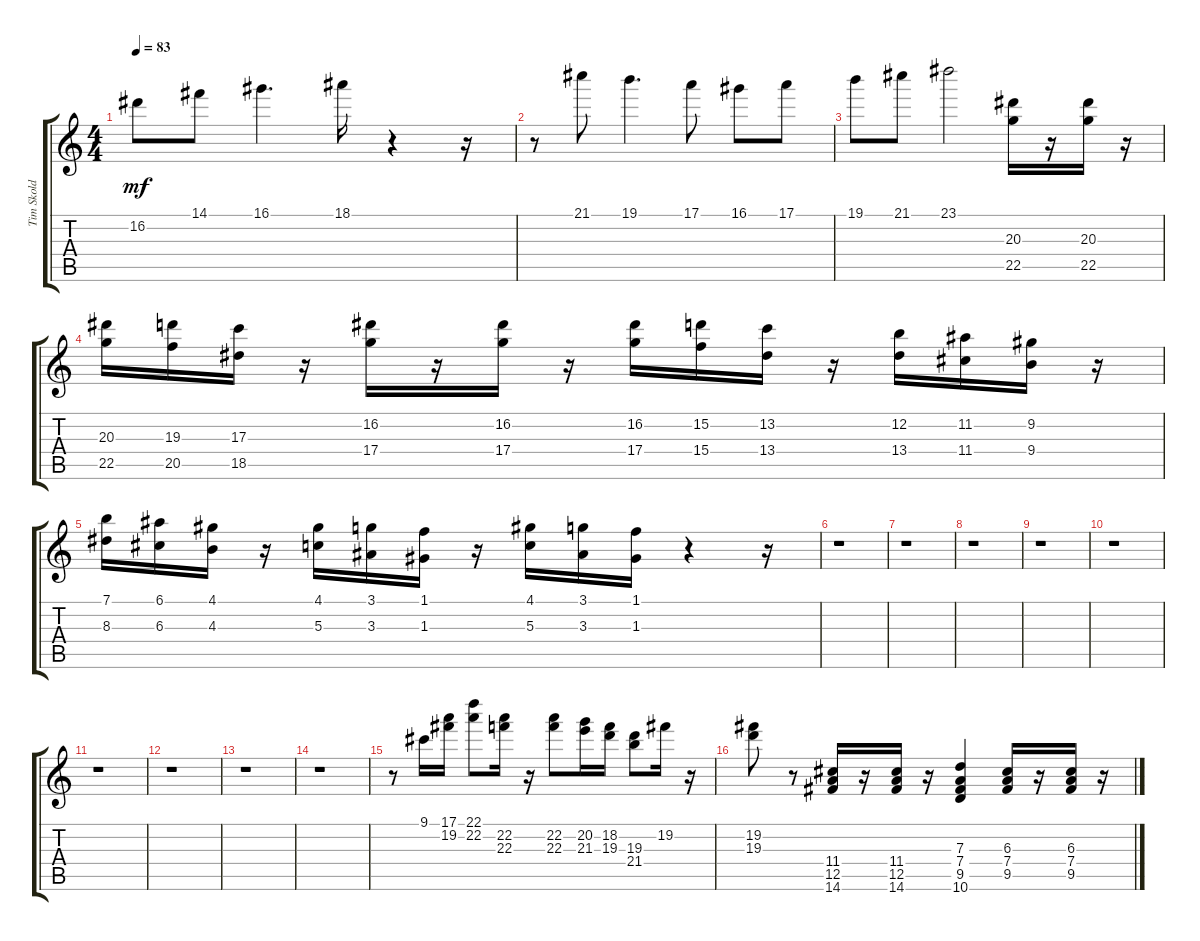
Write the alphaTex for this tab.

\track ("Tim Skold" "Tim Skold") {instrument distortionguitar}
\staff {score tabs}
\tuning (E4 B3 G3 D3 A2 E2) {hide}
\ts (4 4)
\tempo 83
\clef g2
\ks c
16.2.8{dy mf} 14.1.8 16.1.4{d} 18.1.16 r.4 r.16 |
r.8 21.1.8 19.1.4{d} 17.1.8 16.1.8 17.1.8 |
19.1.8 21.1.8 23.1.2 (20.3 22.5).16 r.16 (20.3 22.5).16 r.16 |
(20.3 22.5).16 (19.3 20.5).16 (17.3 18.5).16 r.16 (16.2 17.4).16 r.16 (16.2 17.4).16 r.16 (16.2 17.4).16 (15.2 15.4).16 (13.2 13.4).16 r.16 (12.2 13.4).16 (11.2 11.4).16 (9.2 9.4).16 r.16 |
(7.1 8.3).16 (6.1 6.3).16 (4.1 4.3).16 r.16 (4.1 5.3).16 (3.1 3.3).16 (1.1 1.3).16 r.16 (4.1 5.3).16 (3.1 3.3).16 (1.1 1.3).16 r.4 r.16 |
r.1 |
r.1 |
r.1 |
r.1 |
r.1 |
r.1 |
r.1 |
r.1 |
r.1 |
r.8 9.1.16 (17.1 19.2).16 (22.1 22.2).8 (22.2 22.3).16 r.16 (22.2 22.3).8 (20.2 21.3).16 (18.2 19.3).16 (19.3 21.4).8 19.2.16 r.16 |
(19.2 19.3).8 r.8 (11.4 12.5 14.6).16 r.16 (11.4 12.5 14.6).16 r.16 (7.3 7.4 9.5 10.6).4 (6.3 7.4 9.5).16 r.16 (6.3 7.4 9.5).16 r.16
